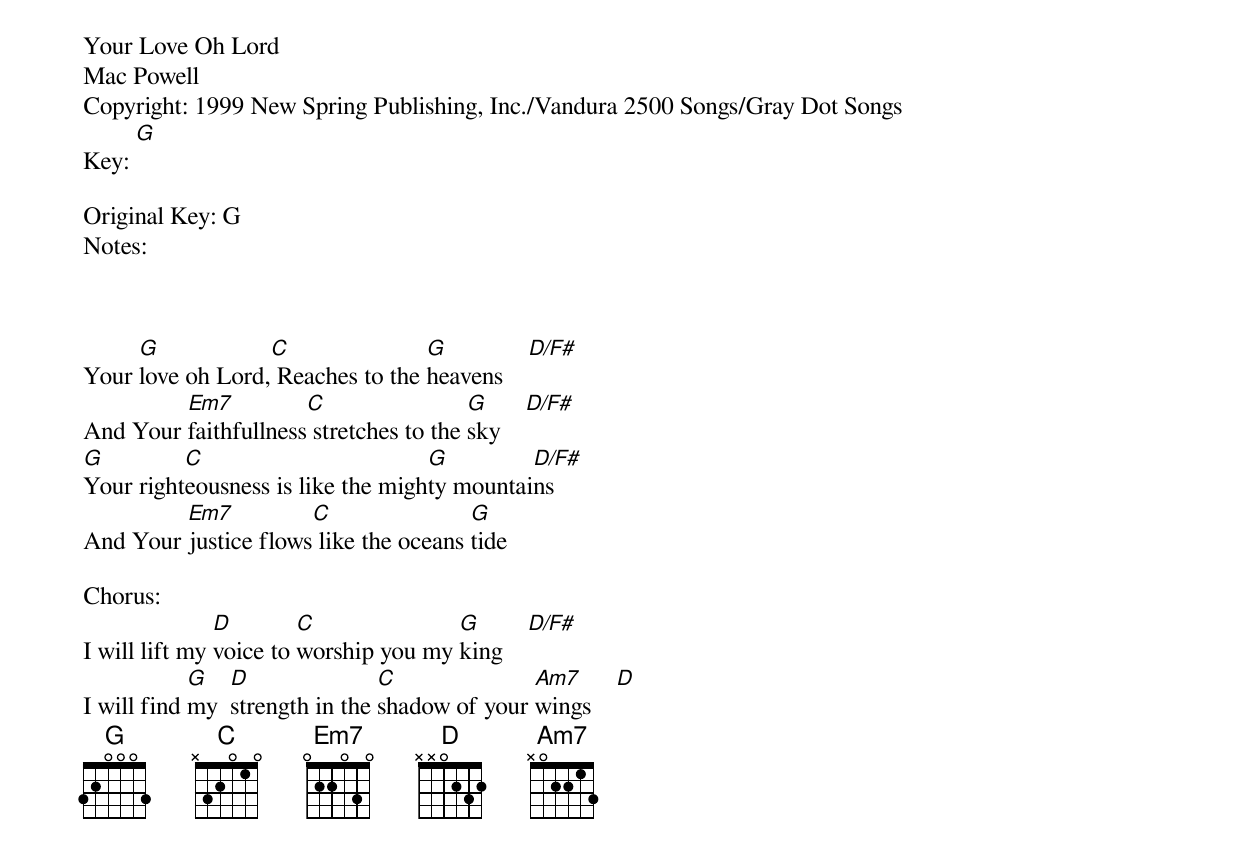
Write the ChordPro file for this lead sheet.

Your Love Oh Lord
Mac Powell
Copyright: 1999 New Spring Publishing, Inc./Vandura 2500 Songs/Gray Dot Songs
Key: [G]

Original Key: G
Notes:



Your [G]love oh Lord,[C] Reaches to the [G]heavens    [D/F#]
And Your [Em7]faithfullness[C] stretches to the [G]sky    [D/F#]
[G]Your right[C]eousness is like the migh[G]ty mountai[D/F#]ns
And Your [Em7]justice flows[C] like the oceans [G]tide

Chorus:
I will lift my [D]voice to [C]worship you my [G]king    [D/F#]
I will find [G]my  [D]strength in the [C]shadow of your [Am7]wings    [D]
